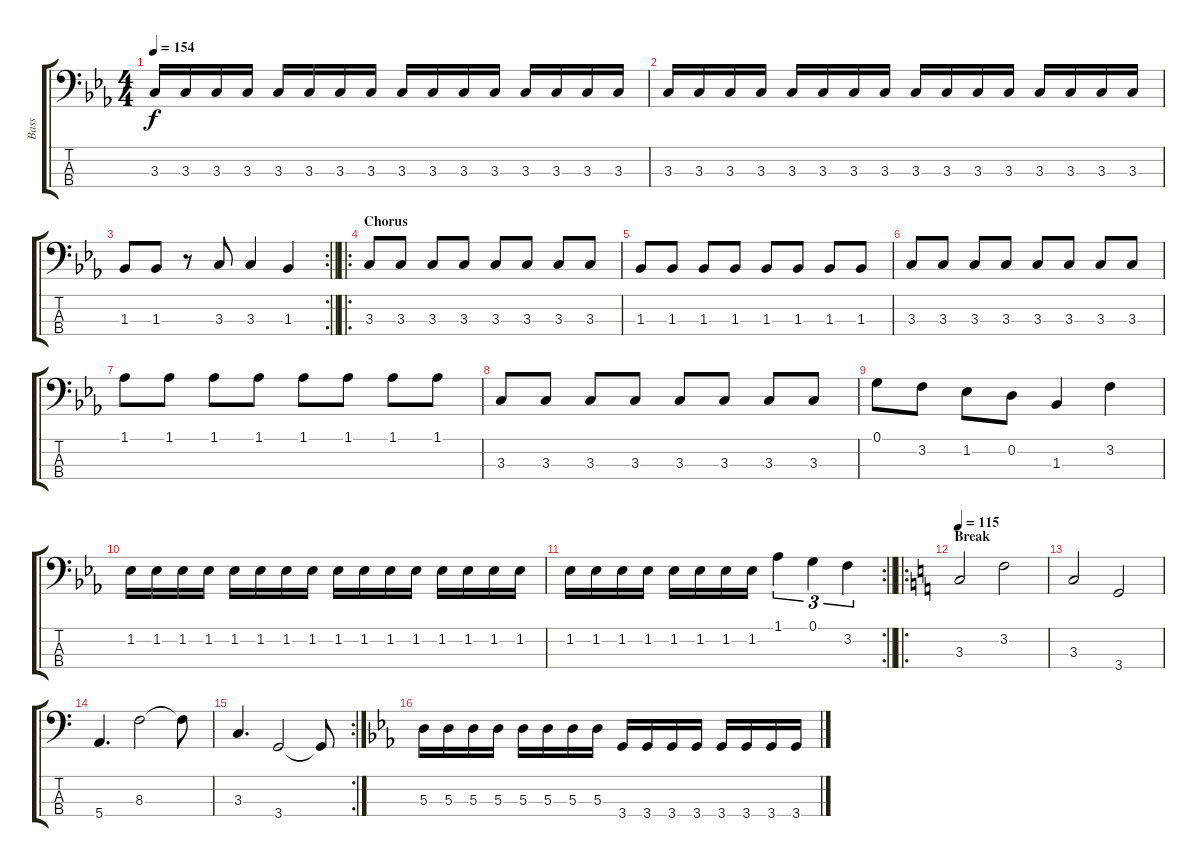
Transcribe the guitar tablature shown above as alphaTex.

\track ("Bass" "Bass") {instrument electricbassfinger}
\staff {score tabs}
\tuning (G2 D2 A1 E1) {hide}
\ts (4 4)
\tempo 154
\clef f4
\ks cminor
3.3.16{dy f} 3.3.16 3.3.16 3.3.16 3.3.16 3.3.16 3.3.16 3.3.16 3.3.16 3.3.16 3.3.16 3.3.16 3.3.16 3.3.16 3.3.16 3.3.16 |
3.3.16 3.3.16 3.3.16 3.3.16 3.3.16 3.3.16 3.3.16 3.3.16 3.3.16 3.3.16 3.3.16 3.3.16 3.3.16 3.3.16 3.3.16 3.3.16 |
\rc 2
\barLineRight lightlight
1.3.8 1.3.8 r.8 3.3.8 3.3.4 1.3.4 |
\ro
\section ("" "Chorus")
3.3.8 3.3.8 3.3.8 3.3.8 3.3.8 3.3.8 3.3.8 3.3.8 |
1.3.8 1.3.8 1.3.8 1.3.8 1.3.8 1.3.8 1.3.8 1.3.8 |
3.3.8 3.3.8 3.3.8 3.3.8 3.3.8 3.3.8 3.3.8 3.3.8 |
1.1.8 1.1.8 1.1.8 1.1.8 1.1.8 1.1.8 1.1.8 1.1.8 |
3.3.8 3.3.8 3.3.8 3.3.8 3.3.8 3.3.8 3.3.8 3.3.8 |
0.1.8 3.2.8 1.2.8 0.2.8 1.3.4 3.2.4 |
1.2.16 1.2.16 1.2.16 1.2.16 1.2.16 1.2.16 1.2.16 1.2.16 1.2.16 1.2.16 1.2.16 1.2.16 1.2.16 1.2.16 1.2.16 1.2.16 |
\rc 2
\barLineRight lightlight
1.2.16 1.2.16 1.2.16 1.2.16 1.2.16 1.2.16 1.2.16 1.2.16 1.1.4{tu (3 2)} 0.1.4{tu (3 2)} 3.2.4{tu (3 2)} |
\ro
\section ("" "Break")
\tempo 115
\ks aminor
3.3.2 3.2.2 |
3.3.2 3.4.2 |
5.4.4{d} 8.3.2 8.3{t}.8 |
\rc 2
3.3.4{d} 3.4.2 3.4{t}.8 |
\ks cminor
5.3.16 5.3.16 5.3.16 5.3.16 5.3.16 5.3.16 5.3.16 5.3.16 3.4.16 3.4.16 3.4.16 3.4.16 3.4.16 3.4.16 3.4.16 3.4.16
